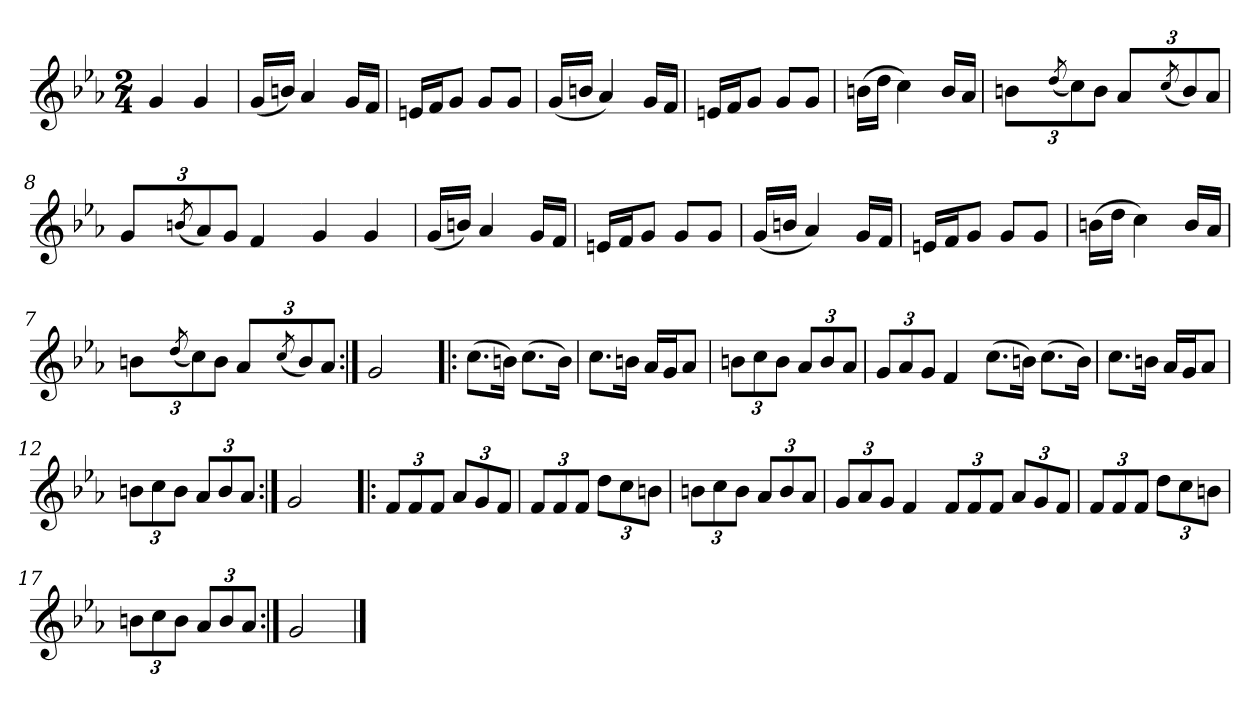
**kern
*part1
*staff1
*clefG2
*k[b-e-a-]
*M2/4
=1
4g
4g
=2
(16gLL
16bnJJ)
4a-
16gLL
16fJJ
=3
16enLL
16fJ
8gJ
8gL
8gJ
=4
(16gLL
16bnJJ
4a-)
16gLL
16fJJ
=5
16enLL
16fJ
8gJ
8gL
8gJ
=6
(16bnLL
16ddJJ
4cc)
16bLL
16a-JJ
=7
12bnL
(8qdd/
12cc)
12bJ
12a-L
(8qcc/
12b)
12a-J
=8
12gL
(8qbn/
12a-)
12gJ
4f
=1-
4g
4g
=2
(16gLL
16bnJJ)
4a-
16gLL
16fJJ
=3
16enLL
16fJ
8gJ
8gL
8gJ
=4
(16gLL
16bnJJ
4a-)
16gLL
16fJJ
=5
16enLL
16fJ
8gJ
8gL
8gJ
=6
(16bnLL
16ddJJ
4cc)
16bLL
16a-JJ
=7
12bnL
(8qdd/
12cc)
12bJ
12a-L
(8qcc/
12b)
12a-J
=9:|!
2g
=10!|:
(8.ccL
16bnJk)
(8.ccL
16bJk)
=11
8.ccL
16bnJk
16a-LL
16gJ
8a-J
=12
12bnL
12cc
12bJ
12a-L
12b
12a-J
=13
12gL
12a-
12gJ
4f
(8.ccL
16bnJk)
(8.ccL
16bJk)
=11
8.ccL
16bnJk
16a-LL
16gJ
8a-J
=12
12bnL
12cc
12bJ
12a-L
12b
12a-J
=14:|!
2g
=15!|:
12fL
12f
12fJ
12a-L
12g
12fJ
=16
12fL
12f
12fJ
12ddL
12cc
12bnJ
=17
12bnL
12cc
12bJ
12a-L
12b
12a-J
=18
12gL
12a-
12gJ
4f
12fL
12f
12fJ
12a-L
12g
12fJ
=16
12fL
12f
12fJ
12ddL
12cc
12bnJ
=17
12bnL
12cc
12bJ
12a-L
12b
12a-J
=19:|!
2g
==
*-
